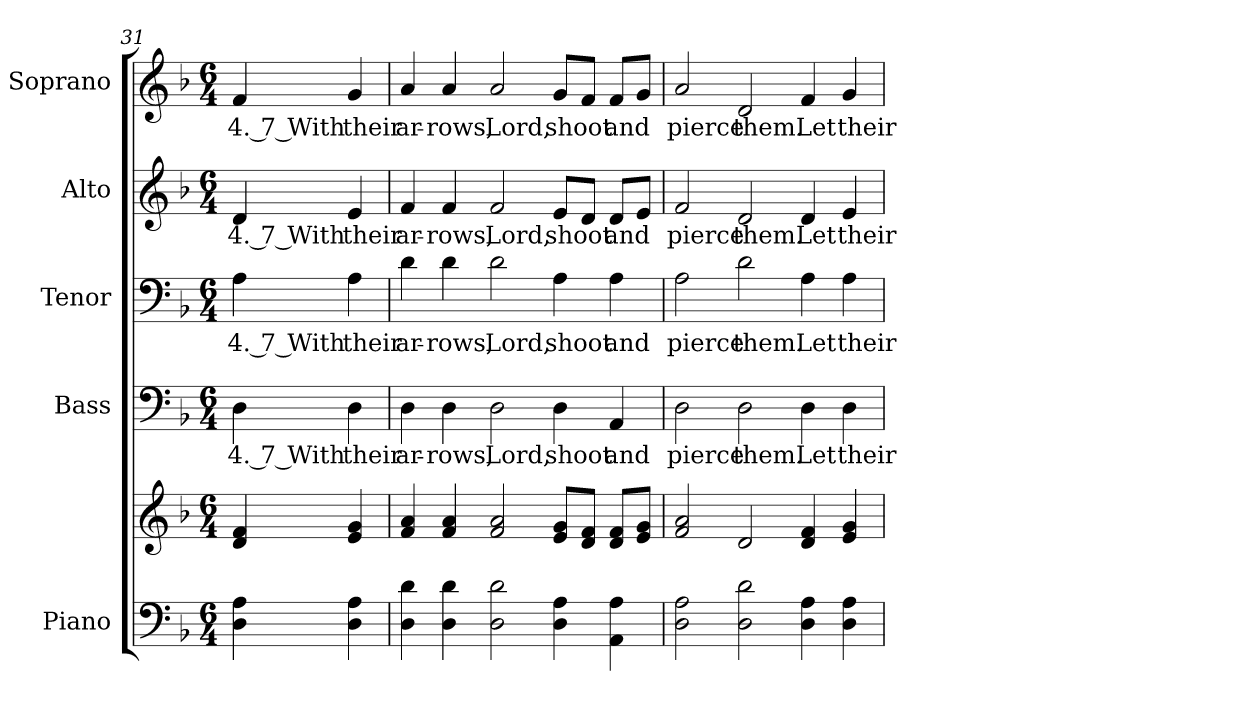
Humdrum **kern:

**kern	**kern	**kern	**text	**kern	**text	**kern	**text	**kern	**text
*part5	*part5	*part4	*part4	*part3	*part3	*part2	*part2	*part1	*part1
*staff6	*staff5	*staff4	*staff4	*staff3	*staff3	*staff2	*staff2	*staff1	*staff1
*I"Piano	*	*I"Bass	*	*I"Tenor	*	*I"Alto	*	*I"Soprano	*
*I'Pno.	*	*I'B.	*	*I'T.	*	*I'A.	*	*I'S.	*
*clefF4	*clefG2	*clefF4	*	*clefF4	*	*clefG2	*	*clefG2	*
*k[b-]	*k[b-]	*k[b-]	*	*k[b-]	*	*k[b-]	*	*k[b-]	*
*F:	*F:	*F:	*	*F:	*	*F:	*	*F:	*
*M6/4	*M6/4	*M6/4	*	*M6/4	*	*M6/4	*	*M6/4	*
=31	=31	=31	=31	=31	=31	=31	=31	=31	=31
!	!	!	!LO:LY:b:color=#000000	!	!	!	!	!	!
!	!	!	!	!	!LO:LY:b:color=#000000	!	!	!	!
!	!	!	!	!	!	!	!LO:LY:b:color=#000000	!	!
!	!	!	!	!	!	!	!	!	!LO:LY:b:color=#000000
4Di\ 4Ai	4di/ 4fi	4Di\	4. 7 With	4Ai\	4. 7 With	4di/	4. 7 With	4fi/	4. 7 With
!	!	!	!LO:LY:b:color=#000000	!	!	!	!	!	!
!	!	!	!	!	!LO:LY:b:color=#000000	!	!	!	!
!	!	!	!	!	!	!	!LO:LY:b:color=#000000	!	!
!	!	!	!	!	!	!	!	!	!LO:LY:b:color=#000000
4Di\ 4Ai	4ei/ 4gi	4Di\	their	4Ai\	their	4ei/	their	4gi/	their
=32	=32	=32	=32	=32	=32	=32	=32	=32	=32
!	!	!	!LO:LY:b:color=#000000	!	!	!	!	!	!
!	!	!	!	!	!LO:LY:b:color=#000000	!	!	!	!
!	!	!	!	!	!	!	!LO:LY:b:color=#000000	!	!
!	!	!	!	!	!	!	!	!	!LO:LY:b:color=#000000
4Di\ 4di	4fi/ 4ai	4Di\	ar-	4di\	ar-	4fi/	ar-	4ai/	ar-
!	!	!	!LO:LY:b:color=#000000	!	!	!	!	!	!
!	!	!	!	!	!LO:LY:b:color=#000000	!	!	!	!
!	!	!	!	!	!	!	!LO:LY:b:color=#000000	!	!
!	!	!	!	!	!	!	!	!	!LO:LY:b:color=#000000
4Di\ 4di	4fi/ 4ai	4Di\	-rows,	4di\	-rows,	4fi/	-rows,	4ai/	-rows,
!	!	!	!LO:LY:b:color=#000000	!	!	!	!	!	!
!	!	!	!	!	!LO:LY:b:color=#000000	!	!	!	!
!	!	!	!	!	!	!	!LO:LY:b:color=#000000	!	!
!	!	!	!	!	!	!	!	!	!LO:LY:b:color=#000000
2Di\ 2di	2fi/ 2ai	2Di\	Lord,	2di\	Lord,	2fi/	Lord,	2ai/	Lord,
!	!	!	!LO:LY:b:color=#000000	!	!	!	!	!	!
!	!	!	!	!	!LO:LY:b:color=#000000	!	!	!	!
!	!	!	!	!	!	!	!LO:LY:b:color=#000000	!	!
!	!	!	!	!	!	!	!	!	!LO:LY:b:color=#000000
4Di\ 4Ai	8ei/ 8giL	4Di\	shoot	4Ai\	shoot	8ei/L	shoot	8gi/L	shoot
.	8di/ 8fiJ	.	.	.	.	8di/J	.	8fi/J	.
!	!	!	!LO:LY:b:color=#000000	!	!	!	!	!	!
!	!	!	!	!	!LO:LY:b:color=#000000	!	!	!	!
!	!	!	!	!	!	!	!LO:LY:b:color=#000000	!	!
!	!	!	!	!	!	!	!	!	!LO:LY:b:color=#000000
4AAi\ 4Ai	8di/ 8fiL	4AAi/	and	4Ai\	and	8di/L	and	8fi/L	and
.	8ei/ 8giJ	.	.	.	.	8ei/J	.	8gi/J	.
=33	=33	=33	=33	=33	=33	=33	=33	=33	=33
!	!	!	!LO:LY:b:color=#000000	!	!	!	!	!	!
!	!	!	!	!	!LO:LY:b:color=#000000	!	!	!	!
!	!	!	!	!	!	!	!LO:LY:b:color=#000000	!	!
!	!	!	!	!	!	!	!	!	!LO:LY:b:color=#000000
2Di\ 2Ai	2fi/ 2ai	2Di\	pierce	2Ai\	pierce	2fi/	pierce	2ai/	pierce
!	!	!	!LO:LY:b:color=#000000	!	!	!	!	!	!
!	!	!	!	!	!LO:LY:b:color=#000000	!	!	!	!
!	!	!	!	!	!	!	!LO:LY:b:color=#000000	!	!
!	!	!	!	!	!	!	!	!	!LO:LY:b:color=#000000
2Di\ 2di	2di/	2Di\	them.	2di\	them.	2di/	them.	2di/	them.
!	!	!	!LO:LY:b:color=#000000	!	!	!	!	!	!
!	!	!	!	!	!LO:LY:b:color=#000000	!	!	!	!
!	!	!	!	!	!	!	!LO:LY:b:color=#000000	!	!
!	!	!	!	!	!	!	!	!	!LO:LY:b:color=#000000
4Di\ 4Ai	4di/ 4fi	4Di\	Let	4Ai\	Let	4di/	Let	4fi/	Let
!	!	!	!LO:LY:b:color=#000000	!	!	!	!	!	!
!	!	!	!	!	!LO:LY:b:color=#000000	!	!	!	!
!	!	!	!	!	!	!	!LO:LY:b:color=#000000	!	!
!	!	!	!	!	!	!	!	!	!LO:LY:b:color=#000000
4Di\ 4Ai	4ei/ 4gi	4Di\	their	4Ai\	their	4ei/	their	4gi/	their
=	=	=	=	=	=	=	=	=	=
*-	*-	*-	*-	*-	*-	*-	*-	*-	*-
